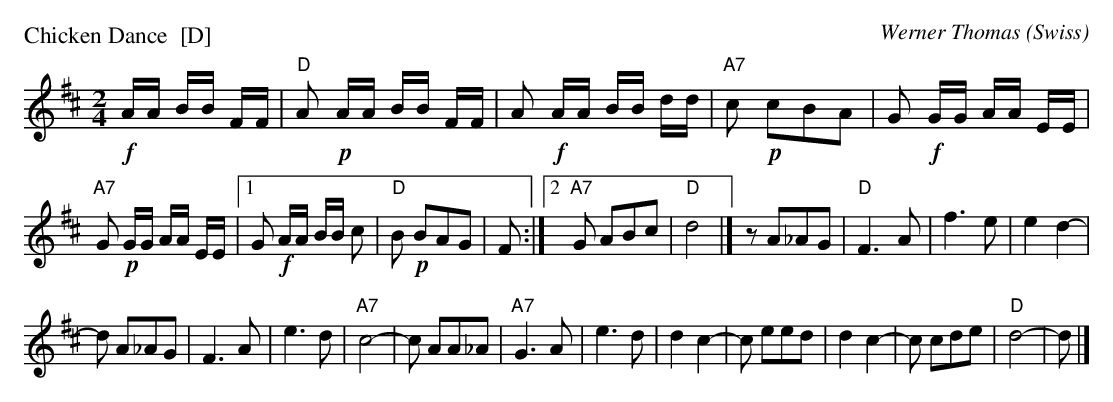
X:1
P: Chicken Dance  [D]
C: Werner Thomas (Swiss)
M: 2/4
L: 1/8
K: D
!f!A/A/ B/B/ F/F/ | "D"A !p!A/A/ B/B/ F/F/ |\
A !f!A/A/ B/B/ d/d/ | "A7"c !p!cBA |\
G !f!G/G/ A/A/ E/E/ |
"A7"G !p!G/G/ A/A/ E/E/ |\
[1 G !f!A/A/ B/B/ c | "D"B !p!BAG | F :|\
[2 "A7"G ABc | "D"d4 |]\
z A_AG | "D"F3 A |\
f3 e | e2 d2- |
d A_AG | F3 A |\
e3 d | "A7"c4- |\
c AA_A | "A7"G3 A |\
e3 d | d2 c2- |\
c eed | d2 c2- |\
c cde | "D"d4- | d |]
